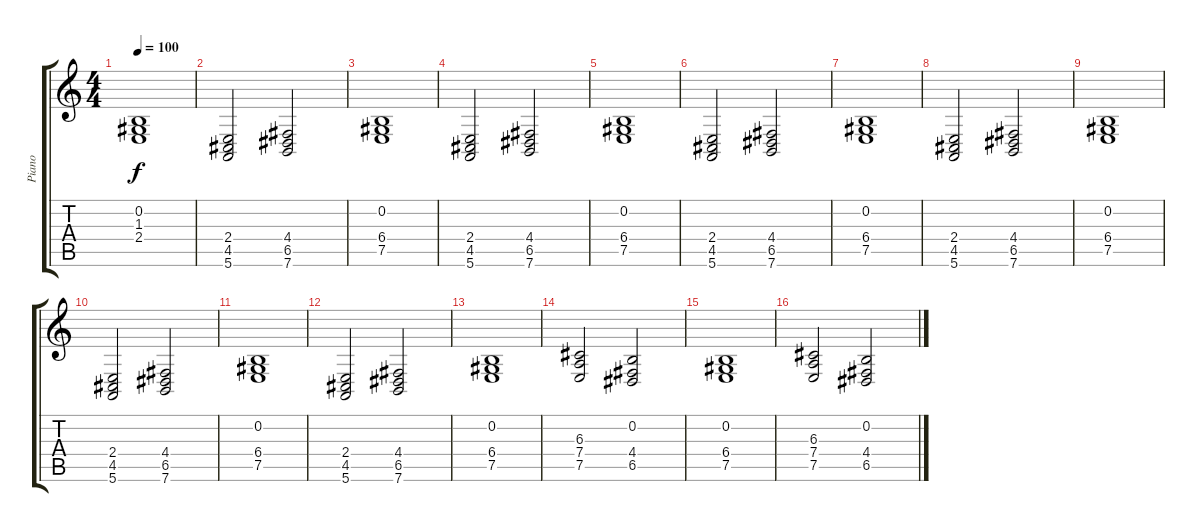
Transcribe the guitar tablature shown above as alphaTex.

\track ("Piano" "Piano") {instrument acousticgrandpiano}
\staff {score tabs}
\tuning (E4 B3 G3 D3 A2 E2) {hide}
\ts (4 4)
\tempo 100
\clef g2
\ks c
(0.2 1.3 2.4).1{dy f} |
(2.4 4.5 5.6).2 (4.4 6.5 7.6).2 |
(0.2 6.4 7.5).1 |
(2.4 4.5 5.6).2 (4.4 6.5 7.6).2 |
(0.2 6.4 7.5).1 |
(2.4 4.5 5.6).2 (4.4 6.5 7.6).2 |
(0.2 6.4 7.5).1 |
(2.4 4.5 5.6).2 (4.4 6.5 7.6).2 |
(0.2 6.4 7.5).1 |
(2.4 4.5 5.6).2 (4.4 6.5 7.6).2 |
(0.2 6.4 7.5).1 |
(2.4 4.5 5.6).2 (4.4 6.5 7.6).2 |
(0.2 6.4 7.5).1 |
(6.3 7.4 7.5).2 (0.2 4.4 6.5).2 |
(0.2 6.4 7.5).1 |
(6.3 7.4 7.5).2 (0.2 4.4 6.5).2
